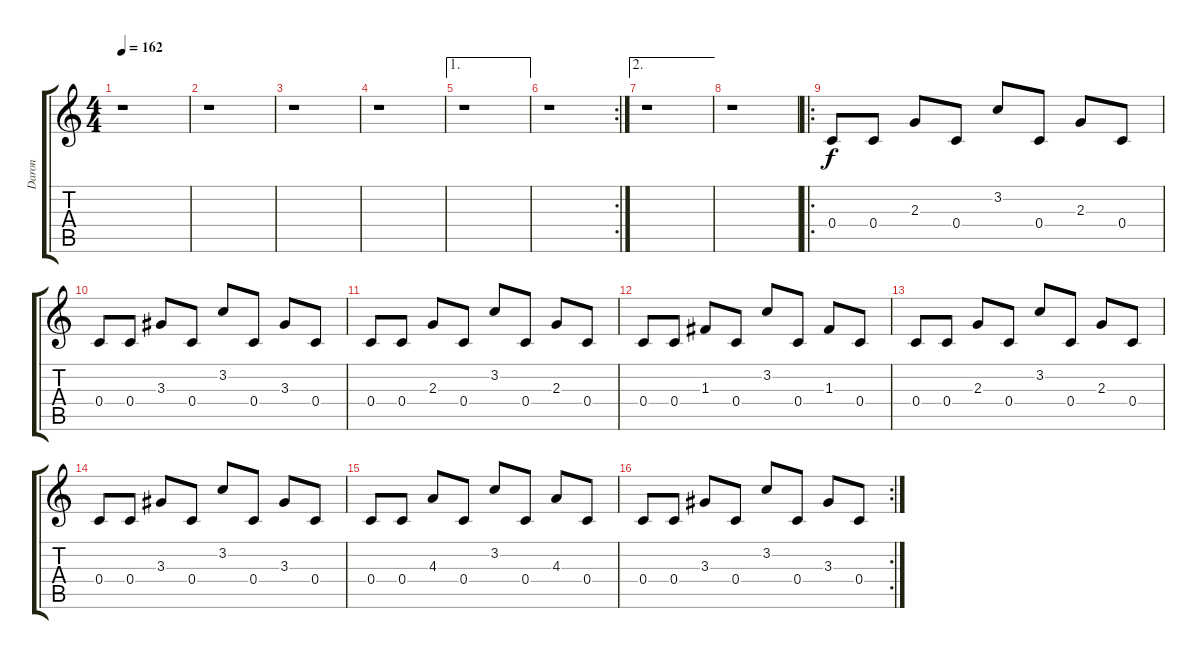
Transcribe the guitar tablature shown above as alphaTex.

\track ("Daron" "Daron") {instrument distortionguitar}
\staff {score tabs}
\tuning (D4 A3 F3 C3 G2 C2) {hide}
\ts (4 4)
\tempo 162
\clef g2
\ks c
r.1{dy ppp} |
r.1 |
r.1 |
r.1 |
\ae 1
r.1 |
\rc 2
r.1 |
\ae 2
r.1 |
r.1 |
\ro
0.4.8{dy f} 0.4.8 2.3.8 0.4.8 3.2.8 0.4.8 2.3.8 0.4.8 |
0.4.8 0.4.8 3.3.8 0.4.8 3.2.8 0.4.8 3.3.8 0.4.8 |
0.4.8 0.4.8 2.3.8 0.4.8 3.2.8 0.4.8 2.3.8 0.4.8 |
0.4.8 0.4.8 1.3.8 0.4.8 3.2.8 0.4.8 1.3.8 0.4.8 |
0.4.8 0.4.8 2.3.8 0.4.8 3.2.8 0.4.8 2.3.8 0.4.8 |
0.4.8 0.4.8 3.3.8 0.4.8 3.2.8 0.4.8 3.3.8 0.4.8 |
0.4.8 0.4.8 4.3.8 0.4.8 3.2.8 0.4.8 4.3.8 0.4.8 |
\rc 2
0.4.8 0.4.8 3.3.8 0.4.8 3.2.8 0.4.8 3.3.8 0.4.8
